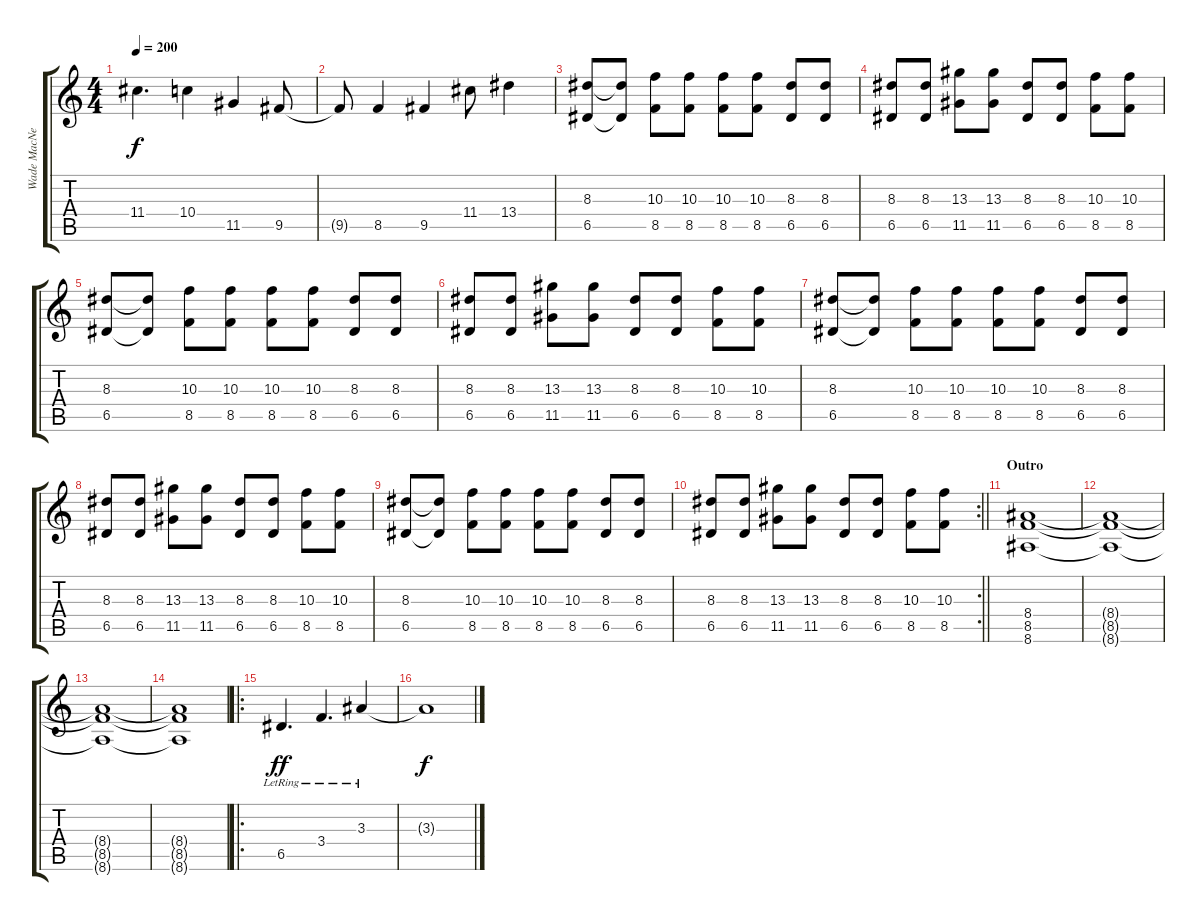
\track ("Wade MacNeil" "Wade MacNe") {instrument distortionguitar}
\staff {score tabs}
\tuning (E4 B3 G3 D3 A2 D2) {hide}
\ts (4 4)
\tempo 200
\clef g2
\ks c
11.4.4{d dy f} 10.4.4 11.5.4 9.5.8 |
9.5{t}.8 8.5.4 9.5.4 11.4.8 13.4.4 |
(8.3 6.5).8 (8.3{t} 6.5{t}).8 (10.3 8.5).8 (10.3 8.5).8 (10.3 8.5).8 (10.3 8.5).8 (8.3 6.5).8 (8.3 6.5).8 |
(8.3 6.5).8 (8.3 6.5).8 (13.3 11.5).8 (13.3 11.5).8 (8.3 6.5).8 (8.3 6.5).8 (10.3 8.5).8 (10.3 8.5).8 |
(8.3 6.5).8 (8.3{t} 6.5{t}).8 (10.3 8.5).8 (10.3 8.5).8 (10.3 8.5).8 (10.3 8.5).8 (8.3 6.5).8 (8.3 6.5).8 |
(8.3 6.5).8 (8.3 6.5).8 (13.3 11.5).8 (13.3 11.5).8 (8.3 6.5).8 (8.3 6.5).8 (10.3 8.5).8 (10.3 8.5).8 |
(8.3 6.5).8 (8.3{t} 6.5{t}).8 (10.3 8.5).8 (10.3 8.5).8 (10.3 8.5).8 (10.3 8.5).8 (8.3 6.5).8 (8.3 6.5).8 |
(8.3 6.5).8 (8.3 6.5).8 (13.3 11.5).8 (13.3 11.5).8 (8.3 6.5).8 (8.3 6.5).8 (10.3 8.5).8 (10.3 8.5).8 |
(8.3 6.5).8 (8.3{t} 6.5{t}).8 (10.3 8.5).8 (10.3 8.5).8 (10.3 8.5).8 (10.3 8.5).8 (8.3 6.5).8 (8.3 6.5).8 |
\rc 2
\barLineRight lightlight
(8.3 6.5).8 (8.3 6.5).8 (13.3 11.5).8 (13.3 11.5).8 (8.3 6.5).8 (8.3 6.5).8 (10.3 8.5).8 (10.3 8.5).8 |
\section ("" "Outro")
(8.4 8.5 8.6).1 |
(8.4{t} 8.5{t} 8.6{t}).1 |
(8.4{t} 8.5{t} 8.6{t}).1 |
(8.4{t} 8.5{t} 8.6{t}).1 |
\ro
6.5{lr}.4{d dy ff instrument electricguitarjazz} 3.4{lr}.4{d} 3.3{lr}.4 |
3.3{t}.1{dy f}
